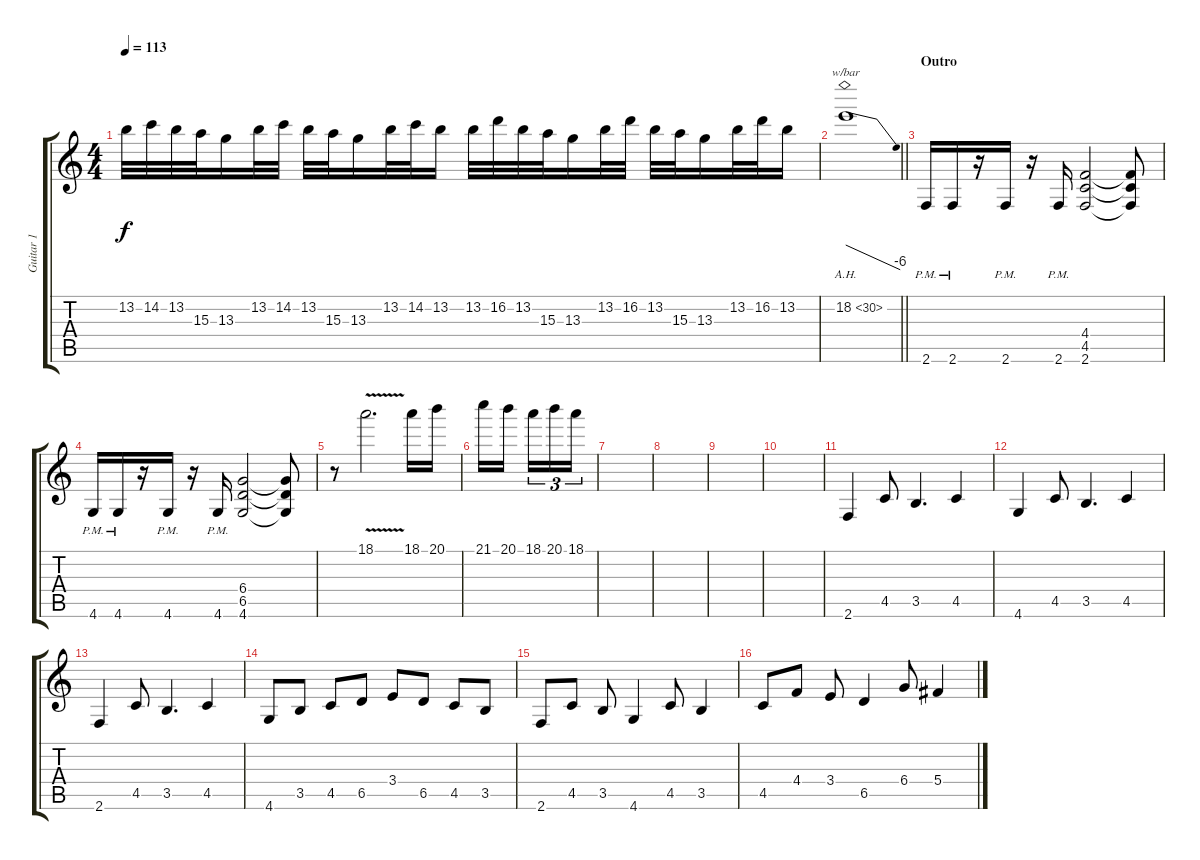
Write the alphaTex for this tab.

\track ("Guitar 1" "Guitar 1") {instrument overdrivenguitar}
\staff {score tabs}
\tuning (Eb4 Bb3 Gb3 Db3 Ab2 Eb2) {hide}
\ts (4 4)
\tempo 113
\clef g2
\ks c
13.2.32{dy f} 14.2.32 13.2.32 15.3.32 13.3.16 13.2.32 14.2.32 13.2.32 15.3.32 13.3.16 13.2.32 14.2.32 13.2.16 13.2.32 16.2.32 13.2.32 15.3.32 13.3.16 13.2.32 16.2.32 13.2.32 15.3.32 13.3.16 13.2.32 16.2.32 13.2.16 |
\barLineRight lightlight
18.2{ah 12}.1{tbe (dive default 0 0 60 -24)} |
\section ("" "Outro")
2.6{pm}.16 2.6{pm}.16 r.16 2.6{pm}.16 r.16 2.6{pm}.16 (4.4 4.5 2.6).2 (4.4{t} 4.5{t} 2.6{t}).8 |
4.6{pm}.16 4.6{pm}.16 r.16 4.6{pm}.16 r.16 4.6{pm}.16 (6.4 6.5 4.6).2 (6.4{t} 6.5{t} 4.6{t}).8 |
r.8 18.1{v}.2{d} 18.1.16 20.1.16 |
21.1.16 20.1.16{beam splitsecondary} 18.1.16{tu (3 2)} 20.1.16{tu (3 2)} 18.1.16{tu (3 2)} |
|
|
|
|
2.6.4 4.5.8 3.5.4{d} 4.5.4 |
4.6.4 4.5.8 3.5.4{d} 4.5.4 |
2.6.4 4.5.8 3.5.4{d} 4.5.4 |
4.6.8 3.5.8 4.5.8 6.5.8 3.4.8 6.5.8 4.5.8 3.5.8 |
2.6.8 4.5.8 3.5.8 4.6.4 4.5.8 3.5.4 |
4.5.8 4.4.8 3.4.8 6.5.4 6.4.8 5.4.4
